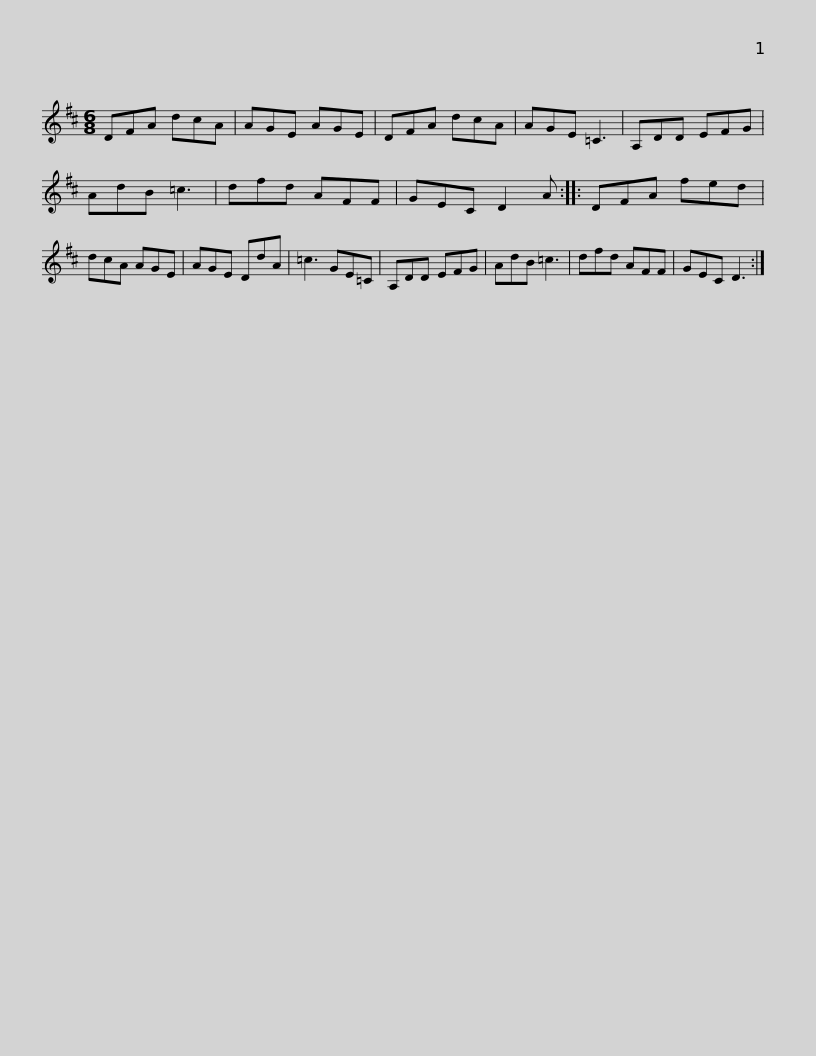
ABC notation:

X:1
L:1/8
M:6/8
I:linebreak $
K:D
V:1 treble
V:1
 DFA dcA | AGE AGE | DFA dcA | AGE =C3 | A,DD EFG | %5
 AdB =c3 | dfd AFF |$ GEC D2 A :: DFA fed | dcA AGE | %10
 AGE DdA | =c3 GE=C | A,DD EFG | AdB =c3 |$ dfd AFF | %15
 GEC D3 :| %16
